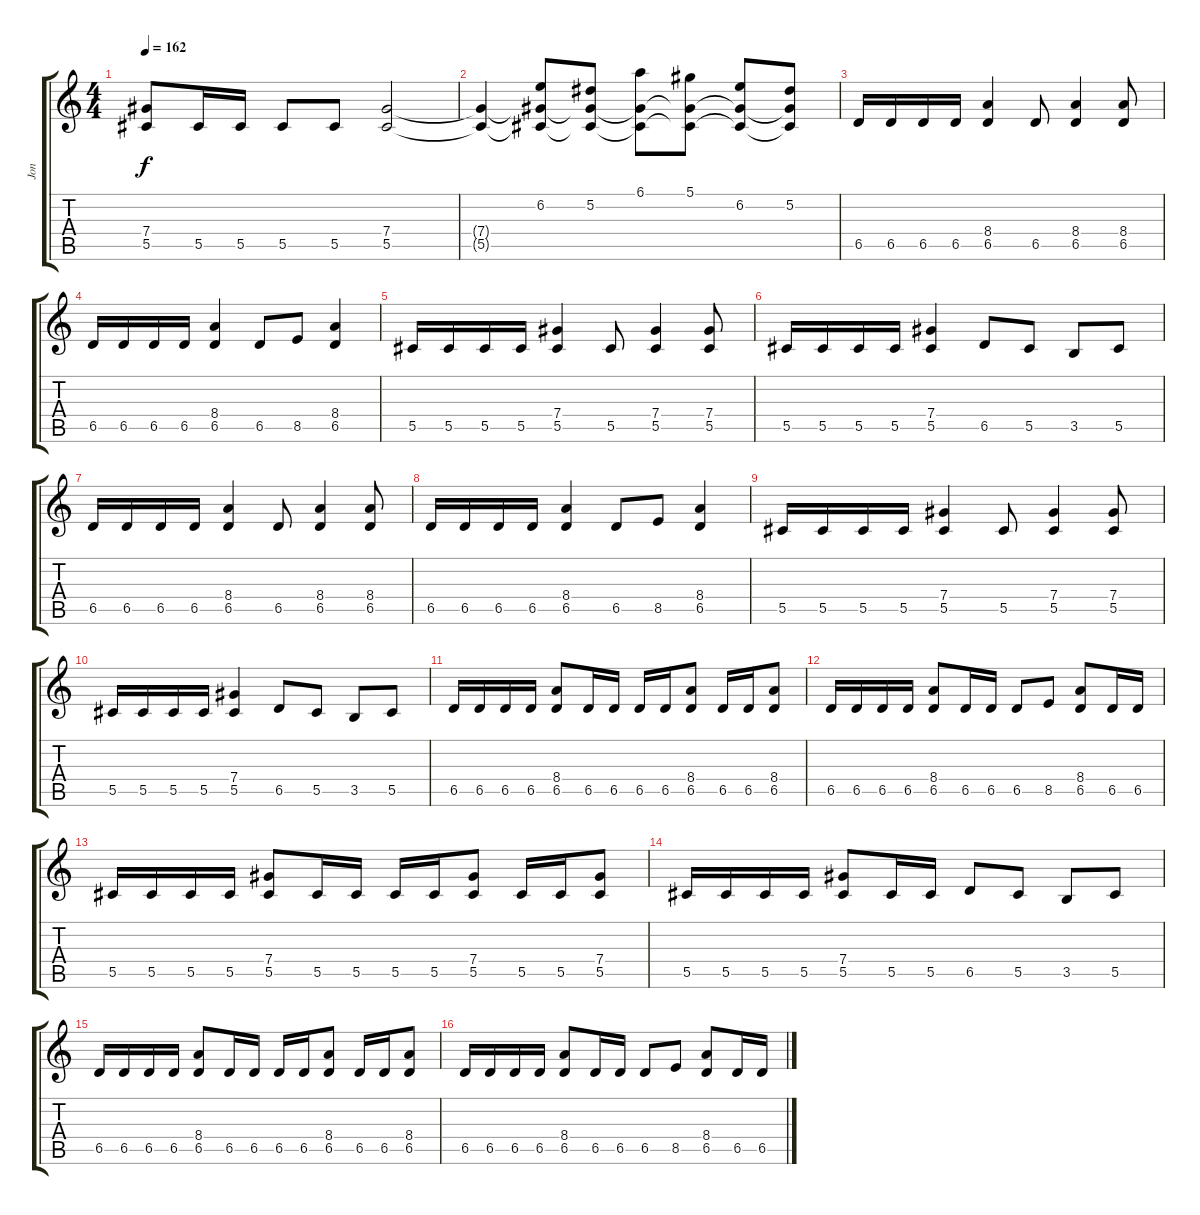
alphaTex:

\track ("Jon" "Jon") {instrument distortionguitar}
\staff {score tabs}
\tuning (Eb4 Bb3 Gb3 Db3 Ab2 Eb2) {hide}
\ts (4 4)
\tempo 162
\clef g2
\ks c
(7.4 5.5).8{dy f} 5.5.16 5.5.16 5.5.8 5.5.8 (7.4 5.5).2 |
(7.4{t} 5.5{t}).4 (6.2 7.4{t} 5.5{t}).8 (5.2 7.4{t} 5.5{t}).8 (6.1 7.4{t} 5.5{t}).8 (5.1 7.4{t} 5.5{t}).8 (6.2 7.4{t} 5.5{t}).8 (5.2 7.4{t} 5.5{t}).8 |
6.5.16 6.5.16 6.5.16 6.5.16 (8.4 6.5).4 6.5.8 (8.4 6.5).4 (8.4 6.5).8 |
6.5.16 6.5.16 6.5.16 6.5.16 (8.4 6.5).4 6.5.8 8.5.8 (8.4 6.5).4 |
5.5.16 5.5.16 5.5.16 5.5.16 (7.4 5.5).4 5.5.8 (7.4 5.5).4 (7.4 5.5).8 |
5.5.16 5.5.16 5.5.16 5.5.16 (7.4 5.5).4 6.5.8 5.5.8 3.5.8 5.5.8 |
6.5.16 6.5.16 6.5.16 6.5.16 (8.4 6.5).4 6.5.8 (8.4 6.5).4 (8.4 6.5).8 |
6.5.16 6.5.16 6.5.16 6.5.16 (8.4 6.5).4 6.5.8 8.5.8 (8.4 6.5).4 |
5.5.16 5.5.16 5.5.16 5.5.16 (7.4 5.5).4 5.5.8 (7.4 5.5).4 (7.4 5.5).8 |
5.5.16 5.5.16 5.5.16 5.5.16 (7.4 5.5).4 6.5.8 5.5.8 3.5.8 5.5.8 |
6.5.16 6.5.16 6.5.16 6.5.16 (8.4 6.5).8 6.5.16 6.5.16 6.5.16 6.5.16 (8.4 6.5).8 6.5.16 6.5.16 (8.4 6.5).8 |
6.5.16 6.5.16 6.5.16 6.5.16 (8.4 6.5).8 6.5.16 6.5.16 6.5.8 8.5.8 (8.4 6.5).8 6.5.16 6.5.16 |
5.5.16 5.5.16 5.5.16 5.5.16 (7.4 5.5).8 5.5.16 5.5.16 5.5.16 5.5.16 (7.4 5.5).8 5.5.16 5.5.16 (7.4 5.5).8 |
5.5.16 5.5.16 5.5.16 5.5.16 (7.4 5.5).8 5.5.16 5.5.16 6.5.8 5.5.8 3.5.8 5.5.8 |
6.5.16 6.5.16 6.5.16 6.5.16 (8.4 6.5).8 6.5.16 6.5.16 6.5.16 6.5.16 (8.4 6.5).8 6.5.16 6.5.16 (8.4 6.5).8 |
6.5.16 6.5.16 6.5.16 6.5.16 (8.4 6.5).8 6.5.16 6.5.16 6.5.8 8.5.8 (8.4 6.5).8 6.5.16 6.5.16
